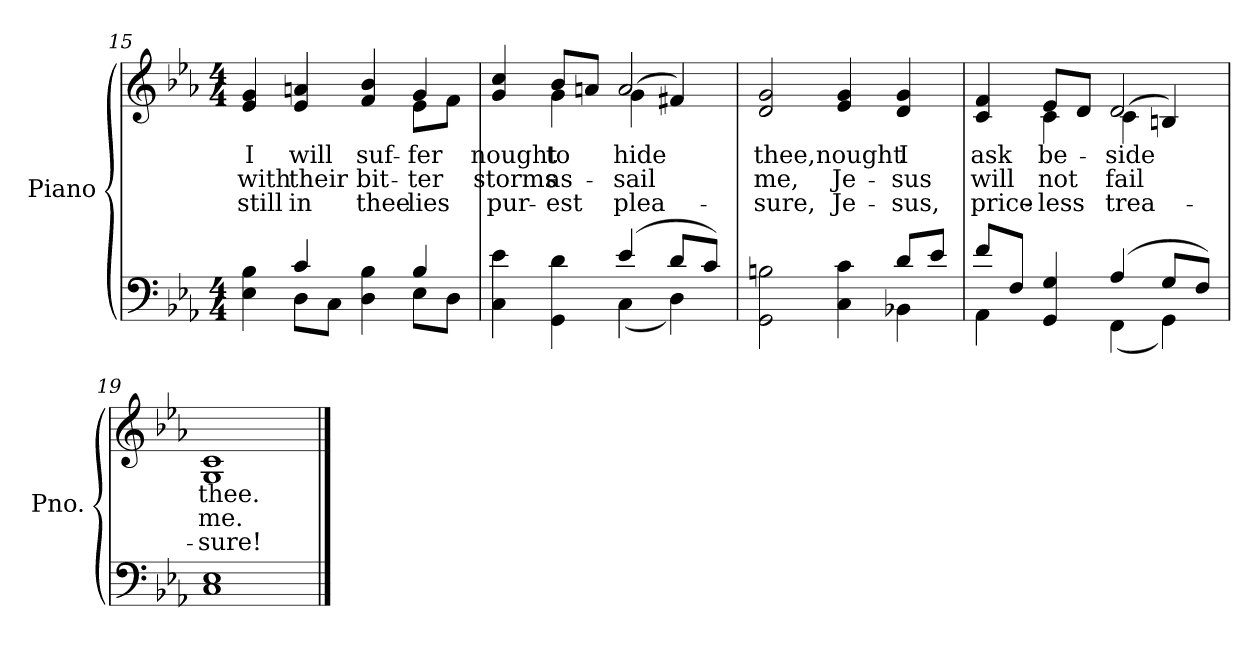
**kern	**kern	**text	**text	**text
*part2	*part1	*part1	*part1	*part1
*staff2	*staff1	*staff1	*staff1	*staff1
*I"Piano	*I"Piano	*	*	*
*I'Pno.	*I'Pno.	*	*	*
!!LO:LB:g=z
*clefF4	*clefG2	*	*	*
*k[b-e-a-]	*k[b-e-a-]	*	*	*
*E-:	*E-:	*	*	*
*M4/4	*M4/4	*	*	*
=15	=15	=15	=15	=15
*^	*	*	*	*
!	!	!	!LO:LY:b:color=#000000	!LO:LY:b:color=#000000	!LO:LY:b:color=#000000
*	*	*^	*	*	*
4E-i\ 4B-i	4ryy	4e-i/ 4gi	2.ryy	I	with	still
!	!	!	!	!LO:LY:b:color=#000000	!LO:LY:b:color=#000000	!LO:LY:b:color=#000000
4ci/	8Di\L	4e-i/ 4ani	.	will	their	in
.	8Ci\J	.	.	.	.	.
!	!	!	!	!LO:LY:b:color=#000000	!LO:LY:b:color=#000000	!LO:LY:b:color=#000000
4Di\ 4B-i	4ryy	4fi/ 4b-i	.	suf-	bit-	thee
!	!	!	!	!LO:LY:b:color=#000000	!LO:LY:b:color=#000000	!LO:LY:b:color=#000000
4B-i/	8E-i\L	4gi/	8e-i\L	-fer	-ter	lies
.	8Di\J	.	8fi\J	.	.	.
=16	=16	=16	=16	=16	=16	=16
!	!	!	!	!LO:LY:b:color=#000000	!LO:LY:b:color=#000000	!LO:LY:b:color=#000000
4Ci\ 4e-i	2ryy	4gi/ 4cci	4ryy	nought	storms	pur-
!	!	!	!	!LO:LY:b:color=#000000	!LO:LY:b:color=#000000	!LO:LY:b:color=#000000
4GGi\ 4di	.	8b-i/L	4gi\	to	as-	-est
.	.	8ani/J	.	.	.	.
!	!	!	!	!LO:LY:b:color=#000000	!LO:LY:b:color=#000000	!LO:LY:b:color=#000000
(4e-i/	(4Ci\	2ai/	(4gi\	hide	-sail	plea-
8di/L	4Di\)	.	4f#Xi/)	.	.	.
8ci/J)	.	.	.	.	.	.
*	*	*v	*v	*	*	*
=17	=17	=17	=17	=17	=17
!	!	!	!LO:LY:b:color=#000000	!LO:LY:b:color=#000000	!LO:LY:b:color=#000000
2GGi\ 2Bni	2.ryy	2di/ 2gi	thee,	me,	-sure,
!	!	!	!LO:LY:b:color=#000000	!LO:LY:b:color=#000000	!LO:LY:b:color=#000000
4Ci\ 4ci	.	4e-i/ 4gi	nought	Je-	Je-
!	!	!	!LO:LY:b:color=#000000	!LO:LY:b:color=#000000	!LO:LY:b:color=#000000
8di/L	4BB-Xi\	4di/ 4gi	I	-sus	-sus,
8e-i/J	.	.	.	.	.
=18	=18	=18	=18	=18	=18
!	!	!	!LO:LY:b:color=#000000	!LO:LY:b:color=#000000	!LO:LY:b:color=#000000
*	*	*^	*	*	*
8fi/L	4AA-i\	4ci/ 4fi	4ryy	ask	will	price-
8Fi/J	.	.	.	.	.	.
!	!	!	!	!LO:LY:b:color=#000000	!LO:LY:b:color=#000000	!LO:LY:b:color=#000000
4GGi/ 4Gi	4ryy	8e-i/L	4ci\	be-	not	-less
.	.	8di/J	.	.	.	.
!	!	!	!	!LO:LY:b:color=#000000	!LO:LY:b:color=#000000	!LO:LY:b:color=#000000
(4A-i/	(4FFi\	2di/	(4ci\	-side	fail	trea-
8Gi/L	4GGi\)	.	4Bni/)	.	.	.
8Fi/J)	.	.	.	.	.	.
*v	*v	*	*	*	*	*
*	*v	*v	*	*	*
=19	=19	=19	=19	=19
!	!	!LO:LY:b:color=#000000	!LO:LY:b:color=#000000	!LO:LY:b:color=#000000
1Ci 1E-i	1Gi 1ci	thee.	me.	-sure!
==	==	==	==	==
*-	*-	*-	*-	*-
